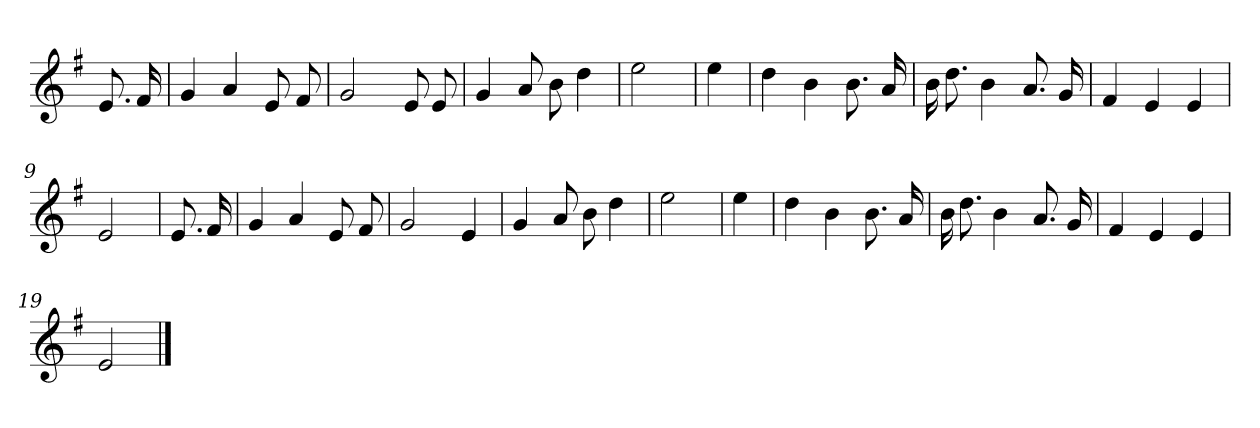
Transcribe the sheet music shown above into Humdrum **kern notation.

**kern
*part1
*staff1
*clefG2
*k[f#]
*e:
=
8.e
16f#
=1
4g
4a
8e
8f#
=2
2g
8e
8e
=3
4g
8a
8b
4dd
=4
2ee
=5
4ee
=6
4dd
4b
8.b
16a
=7
16b
8.dd
4b
8.a
16g
=8
4f#
4e
4e
=9
2e
=10
8.e
16f#
=11
4g
4a
8e
8f#
=12
2g
4e
=13
4g
8a
8b
4dd
=14
2ee
=15
4ee
=16
4dd
4b
8.b
16a
=17
16b
8.dd
4b
8.a
16g
=18
4f#
4e
4e
=19
2e
==
*-
